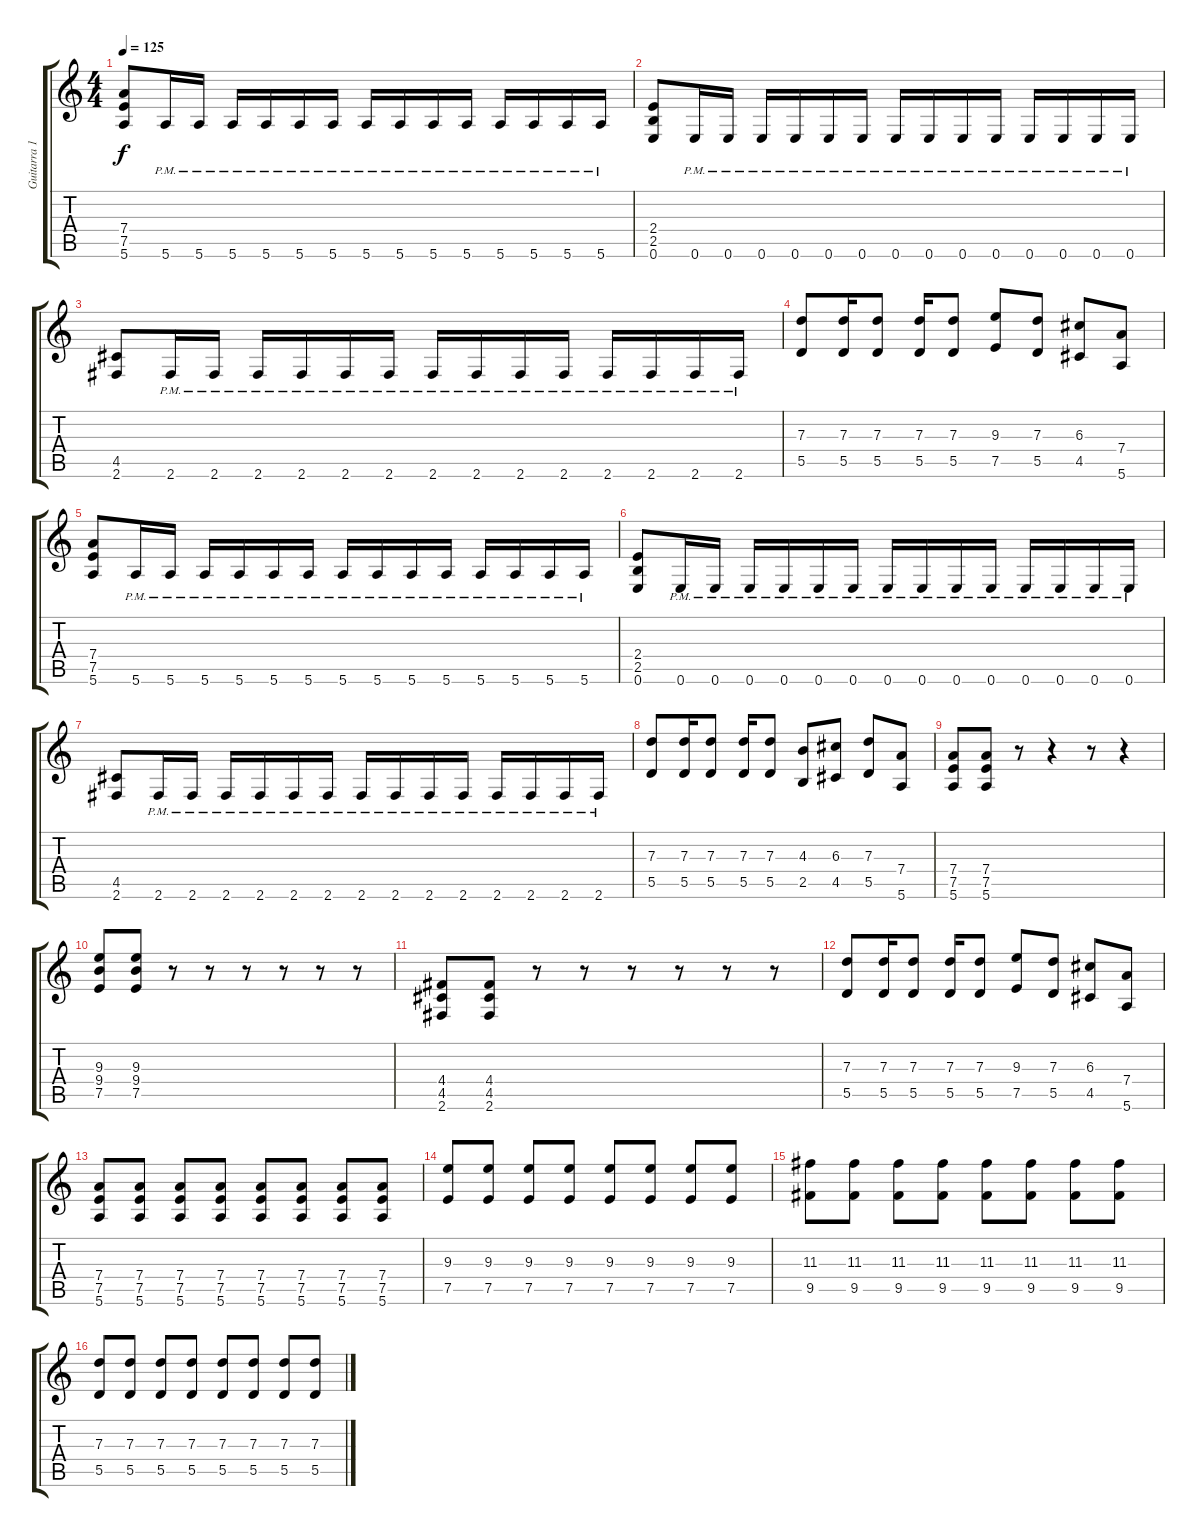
\track ("Guitarra 1" "Guitarra 1") {instrument distortionguitar}
\staff {score tabs}
\tuning (E4 B3 G3 D3 A2 E2) {hide}
\ts (4 4)
\tempo 125
\clef g2
\ks c
(7.4 7.5 5.6).8{dy f} 5.6{pm}.16 5.6{pm}.16 5.6{pm}.16 5.6{pm}.16 5.6{pm}.16 5.6{pm}.16 5.6{pm}.16 5.6{pm}.16 5.6{pm}.16 5.6{pm}.16 5.6{pm}.16 5.6{pm}.16 5.6{pm}.16 5.6{pm}.16 |
(2.4 2.5 0.6).8 0.6{pm}.16 0.6{pm}.16 0.6{pm}.16 0.6{pm}.16 0.6{pm}.16 0.6{pm}.16 0.6{pm}.16 0.6{pm}.16 0.6{pm}.16 0.6{pm}.16 0.6{pm}.16 0.6{pm}.16 0.6{pm}.16 0.6{pm}.16 |
(4.5 2.6).8 2.6{pm}.16 2.6{pm}.16 2.6{pm}.16 2.6{pm}.16 2.6{pm}.16 2.6{pm}.16 2.6{pm}.16 2.6{pm}.16 2.6{pm}.16 2.6{pm}.16 2.6{pm}.16 2.6{pm}.16 2.6{pm}.16 2.6{pm}.16 |
(7.3 5.5).8 (7.3 5.5).16 (7.3 5.5).8 (7.3 5.5).16 (7.3 5.5).8 (9.3 7.5).8 (7.3 5.5).8 (6.3 4.5).8 (7.4 5.6).8 |
(7.4 7.5 5.6).8 5.6{pm}.16 5.6{pm}.16 5.6{pm}.16 5.6{pm}.16 5.6{pm}.16 5.6{pm}.16 5.6{pm}.16 5.6{pm}.16 5.6{pm}.16 5.6{pm}.16 5.6{pm}.16 5.6{pm}.16 5.6{pm}.16 5.6{pm}.16 |
(2.4 2.5 0.6).8 0.6{pm}.16 0.6{pm}.16 0.6{pm}.16 0.6{pm}.16 0.6{pm}.16 0.6{pm}.16 0.6{pm}.16 0.6{pm}.16 0.6{pm}.16 0.6{pm}.16 0.6{pm}.16 0.6{pm}.16 0.6{pm}.16 0.6{pm}.16 |
(4.5 2.6).8 2.6{pm}.16 2.6{pm}.16 2.6{pm}.16 2.6{pm}.16 2.6{pm}.16 2.6{pm}.16 2.6{pm}.16 2.6{pm}.16 2.6{pm}.16 2.6{pm}.16 2.6{pm}.16 2.6{pm}.16 2.6{pm}.16 2.6{pm}.16 |
(7.3 5.5).8 (7.3 5.5).16 (7.3 5.5).8 (7.3 5.5).16 (7.3 5.5).8 (4.3 2.5).8 (6.3 4.5).8 (7.3 5.5).8 (7.4 5.6).8 |
(7.4 7.5 5.6).8 (7.4 7.5 5.6).8 r.8 r.4 r.8 r.4 |
(9.3 9.4 7.5).8 (9.3 9.4 7.5).8 r.8 r.8 r.8 r.8 r.8 r.8 |
(4.4 4.5 2.6).8 (4.4 4.5 2.6).8 r.8 r.8 r.8 r.8 r.8 r.8 |
(7.3 5.5).8 (7.3 5.5).16 (7.3 5.5).8 (7.3 5.5).16 (7.3 5.5).8 (9.3 7.5).8 (7.3 5.5).8 (6.3 4.5).8 (7.4 5.6).8 |
(7.4 7.5 5.6).8 (7.4 7.5 5.6).8 (7.4 7.5 5.6).8 (7.4 7.5 5.6).8 (7.4 7.5 5.6).8 (7.4 7.5 5.6).8 (7.4 7.5 5.6).8 (7.4 7.5 5.6).8 |
(9.3 7.5).8 (9.3 7.5).8 (9.3 7.5).8 (9.3 7.5).8 (9.3 7.5).8 (9.3 7.5).8 (9.3 7.5).8 (9.3 7.5).8 |
(11.3 9.5).8 (11.3 9.5).8 (11.3 9.5).8 (11.3 9.5).8 (11.3 9.5).8 (11.3 9.5).8 (11.3 9.5).8 (11.3 9.5).8 |
(7.3 5.5).8 (7.3 5.5).8 (7.3 5.5).8 (7.3 5.5).8 (7.3 5.5).8 (7.3 5.5).8 (7.3 5.5).8 (7.3 5.5).8
